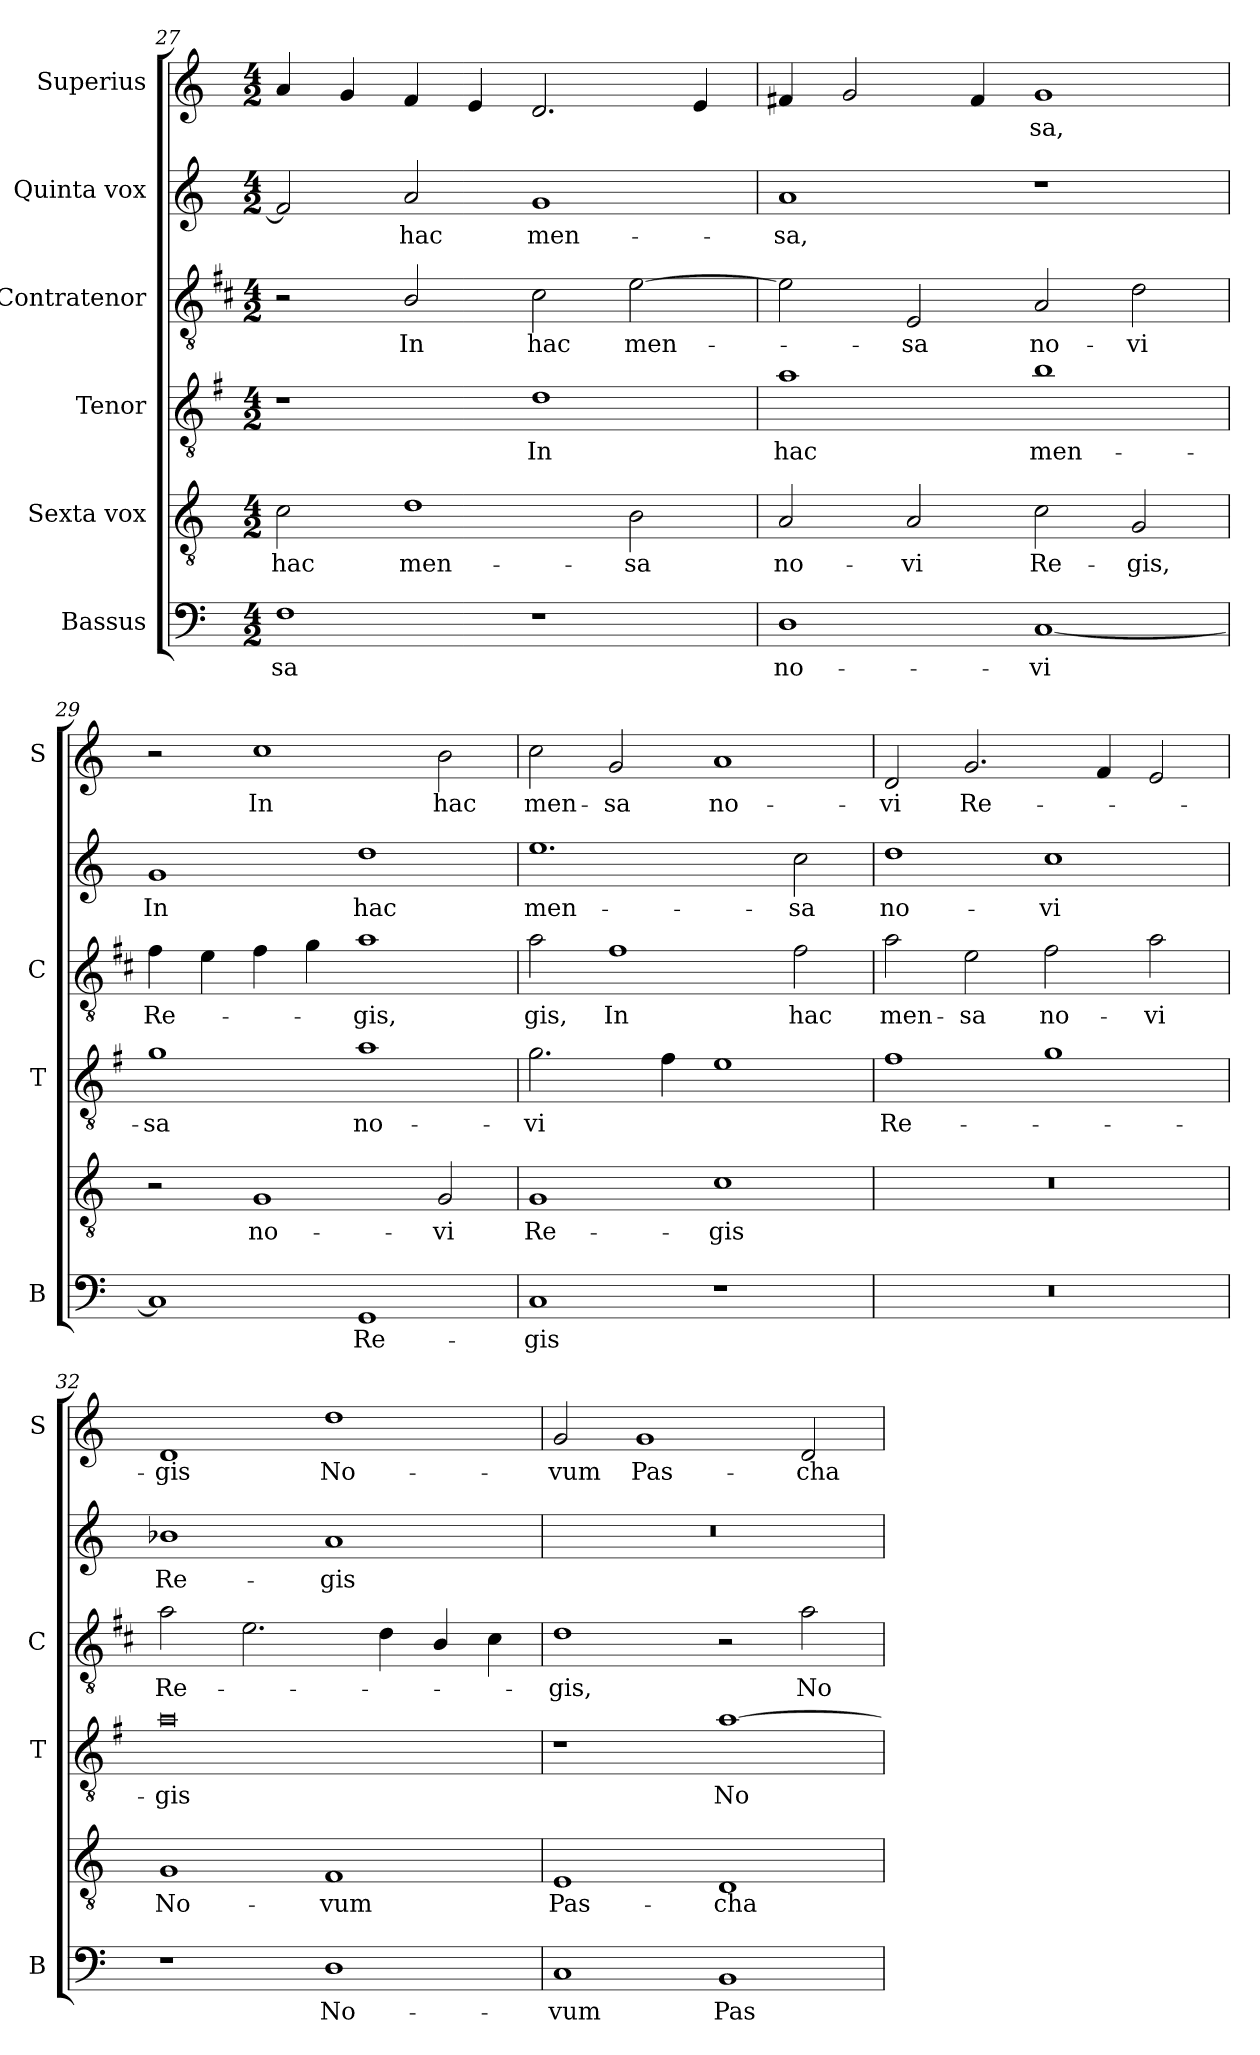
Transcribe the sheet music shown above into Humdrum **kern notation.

**kern	**text	**kern	**text	**kern	**text	**kern	**text	**kern	**text	**kern	**text
*part6	*part6	*part5	*part5	*part4	*part4	*part3	*part3	*part2	*part2	*part1	*part1
*staff6	*staff6	*staff5	*staff5	*staff4	*staff4	*staff3	*staff3	*staff2	*staff2	*staff1	*staff1
*I"Bassus	*	*I"Sexta vox	*	*I"Tenor	*	*I"Contratenor	*	*I"Quinta vox	*	*I"Superius	*
*I'B	*	*	*	*I'T	*	*I'C	*	*	*	*I'S	*
*clefF4	*	*clefGv2	*	*clefGv2	*	*clefGv2	*	*clefG2	*	*clefG2	*
*	*	*	*	*ITrd4c7	*	*ITrd1c2	*	*	*	*	*
*k[]	*	*k[]	*	*k[]	*	*k[]	*	*k[]	*	*k[]	*
*C:	*	*C:	*	*C:	*	*C:	*	*C:	*	*C:	*
*M4/2	*	*M4/2	*	*M4/2	*	*M4/2	*	*M4/2	*	*M4/2	*
=27	=27	=27	=27	=27	=27	=27	=27	=27	=27	=27	=27
!	!LO:LY:b	!	!LO:LY:b	!	!	!	!	!	!	!	!
1F	-sa	2c\	hac	1r	.	2r	.	2f/]	.	4a/	.
.	.	.	.	.	.	.	.	.	.	4g/	.
!	!	!	!LO:LY:b	!	!	!	!LO:LY:b	!	!LO:LY:b	!	!
.	.	1d	men-	.	.	2A/	In	2a/	hac	4f/	.
.	.	.	.	.	.	.	.	.	.	4e/	.
!	!	!	!	!	!LO:LY:b	!	!LO:LY:b	!	!LO:LY:b	!	!
1r	.	.	.	1G	In	2B\	hac	1g	men-	2.d/	.
!	!	!	!LO:LY:b	!	!	!	!LO:LY:b	!	!	!	!
.	.	2B\	-sa	.	.	[2d\	men-	.	.	.	.
.	.	.	.	.	.	.	.	.	.	4e/	.
=28	=28	=28	=28	=28	=28	=28	=28	=28	=28	=28	=28
!	!LO:LY:b	!	!LO:LY:b	!	!LO:LY:b	!	!	!	!LO:LY:b	!	!
1D	no-	2A/	no-	1d	hac	2d\]	.	1a	-sa,	4f#X/	.
.	.	.	.	.	.	.	.	.	.	2g/	.
!	!	!	!LO:LY:b	!	!	!	!LO:LY:b	!	!	!	!
.	.	2A/	-vi	.	.	2D/	-sa	.	.	.	.
.	.	.	.	.	.	.	.	.	.	4f#/	.
!	!LO:LY:b	!	!LO:LY:b	!	!LO:LY:b	!	!LO:LY:b	!	!	!	!LO:LY:b
[1C	-vi	2c\	Re-	1e	men-	2G/	no-	1r	.	1g	-sa,
!	!	!	!LO:LY:b	!	!	!	!LO:LY:b	!	!	!	!
.	.	2G/	-gis,	.	.	2c\	-vi	.	.	.	.
=29	=29	=29	=29	=29	=29	=29	=29	=29	=29	=29	=29
!	!	!	!	!	!LO:LY:b	!	!LO:LY:b	!	!LO:LY:b	!	!
1C]	.	2r	.	1c	-sa	4e\	Re-	1g	In	2r	.
.	.	.	.	.	.	4d\	.	.	.	.	.
!	!	!	!LO:LY:b	!	!	!	!	!	!	!	!LO:LY:b
.	.	1G	no-	.	.	4e\	.	.	.	1cc	In
.	.	.	.	.	.	4f\	.	.	.	.	.
!	!LO:LY:b	!	!	!	!LO:LY:b	!	!LO:LY:b	!	!LO:LY:b	!	!
1GG	Re-	.	.	1d	no-	1g	-gis,	1dd	hac	.	.
!	!	!	!LO:LY:b	!	!	!	!	!	!	!	!LO:LY:b
.	.	2G/	-vi	.	.	.	.	.	.	2b\	hac
!!LO:PB:g=z
=30	=30	=30	=30	=30	=30	=30	=30	=30	=30	=30	=30
!	!LO:LY:b	!	!LO:LY:b	!	!LO:LY:b	!	!LO:LY:b	!	!LO:LY:b	!	!LO:LY:b
1C	-gis	1G	Re-	2.c\	-vi	2g\	gis,	1.ee	men-	2cc\	men-
!	!	!	!	!	!	!	!LO:LY:b	!	!	!	!LO:LY:b
.	.	.	.	.	.	1e	In	.	.	2g/	-sa
.	.	.	.	4B\	.	.	.	.	.	.	.
!	!	!	!LO:LY:b	!	!	!	!	!	!	!	!LO:LY:b
1r	.	1c	-gis	1A	.	.	.	.	.	1a	no-
!	!	!	!	!	!	!	!LO:LY:b	!	!LO:LY:b	!	!
.	.	.	.	.	.	2e\	hac	2cc\	-sa	.	.
=31	=31	=31	=31	=31	=31	=31	=31	=31	=31	=31	=31
!	!	!	!	!	!LO:LY:b	!	!LO:LY:b	!	!LO:LY:b	!	!LO:LY:b
0r	.	0r	.	1B	Re-	2g\	men-	1dd	no-	2d/	-vi
!	!	!	!	!	!	!	!LO:LY:b	!	!	!	!LO:LY:b
.	.	.	.	.	.	2d\	-sa	.	.	2.g/	Re-
!	!	!	!	!	!	!	!LO:LY:b	!	!LO:LY:b	!	!
.	.	.	.	1c	.	2e\	no-	1cc	-vi	.	.
.	.	.	.	.	.	.	.	.	.	4f/	.
!	!	!	!	!	!	!	!LO:LY:b	!	!	!	!
.	.	.	.	.	.	2g\	-vi	.	.	2e/	.
=32	=32	=32	=32	=32	=32	=32	=32	=32	=32	=32	=32
!	!	!	!LO:LY:b	!	!LO:LY:b	!	!LO:LY:b	!	!LO:LY:b	!	!LO:LY:b
1r	.	1G	No-	0d	-gis	2g\	Re-	1b-X	Re-	1d	-gis
.	.	.	.	.	.	2.d\	.	.	.	.	.
!	!LO:LY:b	!	!LO:LY:b	!	!	!	!	!	!LO:LY:b	!	!LO:LY:b
1D	No-	1F	-vum	.	.	.	.	1a	-gis	1dd	No-
.	.	.	.	.	.	4c\	.	.	.	.	.
.	.	.	.	.	.	4A/	.	.	.	.	.
.	.	.	.	.	.	4B\	.	.	.	.	.
=33	=33	=33	=33	=33	=33	=33	=33	=33	=33	=33	=33
!	!LO:LY:b	!	!LO:LY:b	!	!	!	!LO:LY:b	!	!	!	!LO:LY:b
1C	-vum	1E	Pas-	1r	.	1c	-gis,	0r	.	2g/	-vum
!	!	!	!	!	!	!	!	!	!	!	!LO:LY:b
.	.	.	.	.	.	.	.	.	.	1g	Pas-
!	!LO:LY:b	!	!LO:LY:b	!	!LO:LY:b	!	!	!	!	!	!
1BB	Pas-	1D	-cha	[1d	No-	2r	.	.	.	.	.
!	!	!	!	!	!	!	!LO:LY:b	!	!	!	!LO:LY:b
.	.	.	.	.	.	2g\	No-	.	.	2d/	-cha
=	=	=	=	=	=	=	=	=	=	=	=
*-	*-	*-	*-	*-	*-	*-	*-	*-	*-	*-	*-
